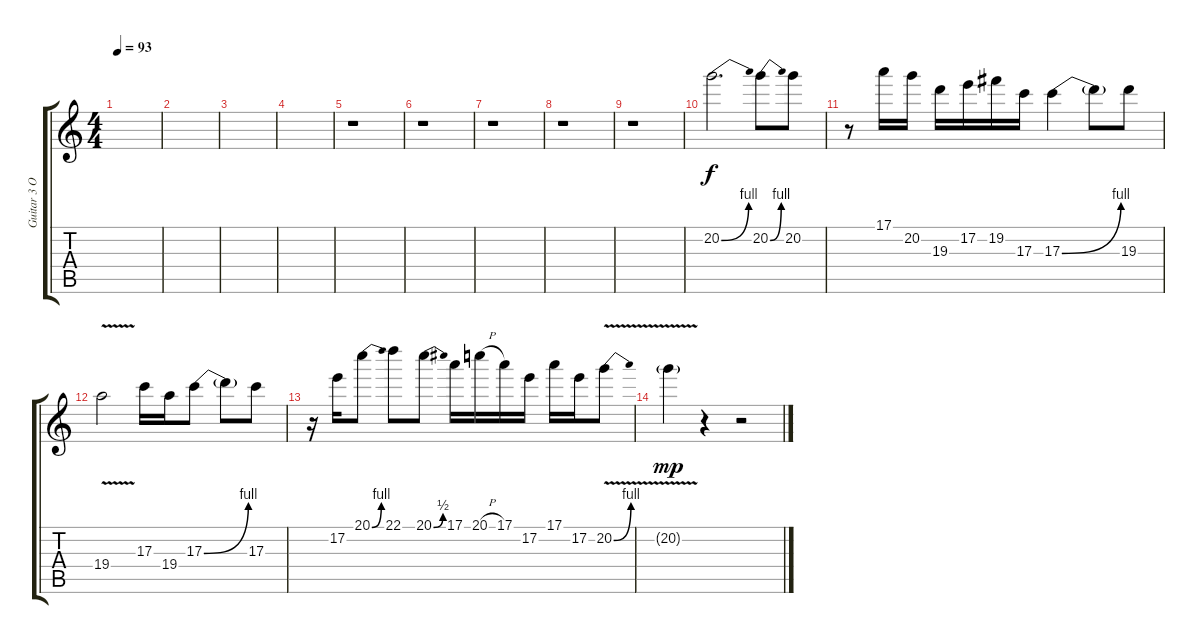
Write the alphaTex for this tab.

\track ("Guitar 3 Overdub" "Guitar 3 O") {instrument overdrivenguitar}
\staff {score tabs}
\tuning (E4 B3 G3 D3 A2 E2) {hide}
\ts (4 4)
\tempo 93
\clef g2
\ks c
|
|
|
|
r.1 |
r.1 |
r.1 |
r.1 |
r.1 |
20.2{be (bend 0 0 60 4)}.2{d volume 16} 20.2{be (bend 0 0 60 4)}.8 20.2.8 |
r.8 17.1.16 20.2.16 19.3.16 17.2.16 19.2.16 17.3.16 17.3{be (bend 0 0 60 4)}.4 17.3{t}.8 19.3.8 |
19.4{v}.2 17.3.16 19.4.16 17.3{be (bend 0 0 60 4)}.8 17.3{t}.8 17.3.8 |
r.16 17.2.16 20.1{be (bend 0 0 60 4)}.8 22.1.8 20.1{be (bend 0 0 60 2)}.8 17.1.16 20.1{h}.16 17.1.16 17.2.16 17.1.16 17.2.16 20.2{be (bend 0 0 60 4) v}.8 |
20.2{v g}.4{dy mp} r.4 r.2
